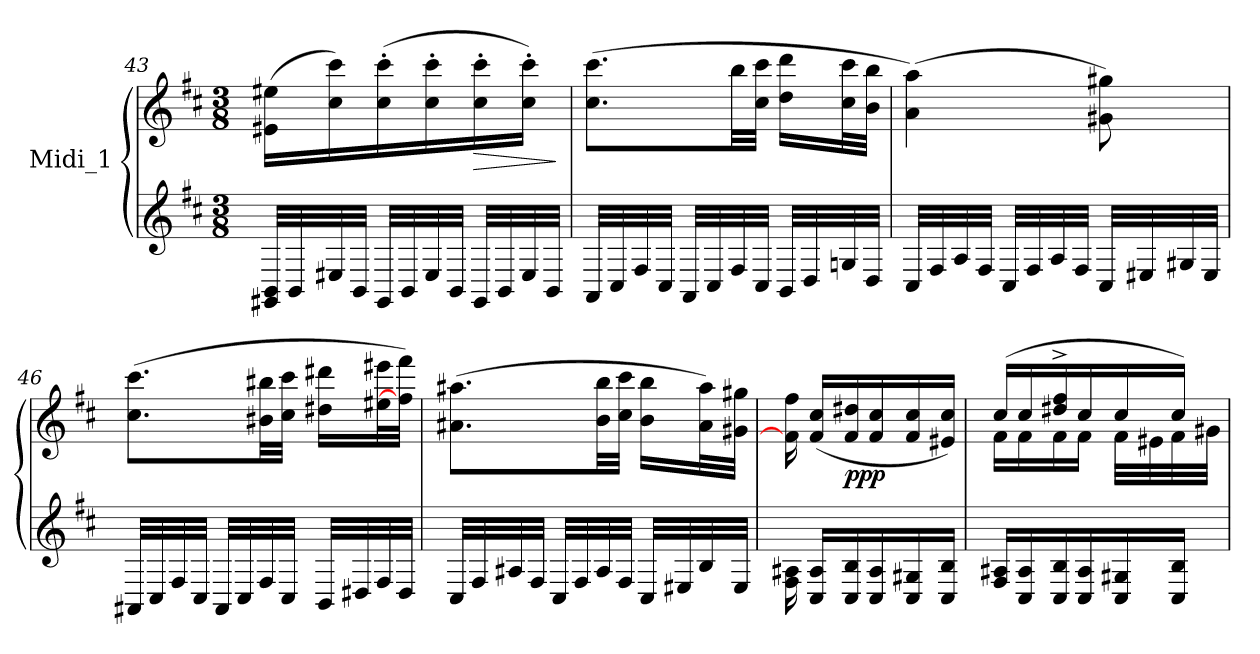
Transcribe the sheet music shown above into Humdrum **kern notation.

**kern	**kern	**dynam
*part1	*part1	*part1
*staff2	*staff1	*staff1/2
*I"Midi_1	*	*
*clefG2	*clefG2	*
*k[f#c#]	*k[f#c#]	*
*D:	*D:	*
*M3/8	*M3/8	*
=43	=43	=43
32GG#X/ 32BB/LLL	(>16e#X\ 16ee#X\LL	.
32BB/	.	.
32E#X/	16cc#\ 16ccc#\)	.
32BB/JJJ	.	.
32GG#/LLL	(>16cc#\' 16ccc#\'	.
32BB/	.	.
32E#/	16cc#\' 16ccc#\'	.
32BB/JJJ	.	.
!	!	!LO:HP:b
32GG#/LLL	16cc#\' 16ccc#\'	>
32BB/	.	.
32E#/	16cc#\' 16ccc#\'JJ)	.
32BB/JJJ	.	.
.	.	]
=44	=44	=44
32AA/LLL	(>8.cc#\ 8.ccc#\L	.
32C#/	.	.
32F#/	.	.
32C#/JJJ	.	.
32AA/LLL	.	.
32C#/	.	.
32F#/	32bb\LL	.
32C#/JJJ	32cc#\ 32ccc#\JJJ	.
32BB/LLL	16dd\ 16ddd\LL	.
32D/	.	.
32Gni/	32cc#\ 32ccc#\L	.
32D/JJJ	32b\ 32bb\JJJ	.
!!LO:LB:g=z
=45	=45	=45
32C#/LLL	(>4a\ 4aa\)	.
32F#/	.	.
32A/	.	.
32F#/JJJ	.	.
32C#/LLL	.	.
32F#/	.	.
32A/	.	.
32F#/JJJ	.	.
32C#/LLL	8g#X\ 8gg#X\)	.
32E#X/	.	.
32G#X/	.	.
32E#/JJJ	.	.
=46	=46	=46
*	*MM75	*
32AA#X/LLL	(>8.cc#\ 8.ccc#\L	.
32C#/	.	.
32F#/	.	.
32C#/JJJ	.	.
32AA#/LLL	.	.
32C#/	.	.
32F#/	32b#X\ 32bb#X\LL	.
32C#/JJJ	32cc#\ 32ccc#\JJJ	.
32BB/LLL	16dd#X\ 16ddd#X\LL	.
32D#X/	.	.
32F#/	32ee#X\ 32eee#X\L	.
32D#/JJJ	32ff#\] 32fff#\JJJ)	.
=47	=47	=47
32C#/LLL	(>8.a#X\ 8.aa#X\L	.
32F#/	.	.
32A#X/	.	.
32F#/JJJ	.	.
32C#/LLL	.	.
32F#/	.	.
32A#/	32b\ 32bb\LL	.
32F#/JJJ	32cc#\ 32ccc#\JJJ	.
32C#/LLL	16b\ 16bb\LL	.
32E#X/	.	.
32B/	32a#\ 32aa#\L)	.
32E#/JJJ	32g#X\ 32gg#X\JJJ	.
!!LO:LB:g=z
=48	=48	=48
16F#\ 16A#X\	16f#\] 16ff#\	.
16C#/ 16A#/LL	(<16f#/ 16cc#/LL	.
!	!	!LO:DY:b
16C#/ 16B/	16f#/ 16dd#X/	ppp
16C#/ 16A#/	16f#/ 16cc#/	.
16C#/ 16G#X/	16f#/ 16cc#/	.
16C#/ 16B/JJ	16e#X/ 16cc#/JJ)	.
=49	=49	=49
*	*^	*
16F#/ 16A#X/LL	(>16cc#/LL	16f#\LL	.
16C#/ 16A#/	16cc#/	16f#\	.
16C#/ 16B/	16dd#X/^ 16ff#/^	16f#\	.
16C#/ 16A#/	16cc#/	16f#\JJ	.
16C#/ 16G#X/	16cc#/	32f#\LLL	.
.	.	32e#X\	.
16C#/ 16B/JJ	16cc#/JJ)	32f#\	.
.	.	32g#X\JJJ	.
*	*v	*v	*
=	=	=
*-	*-	*-
